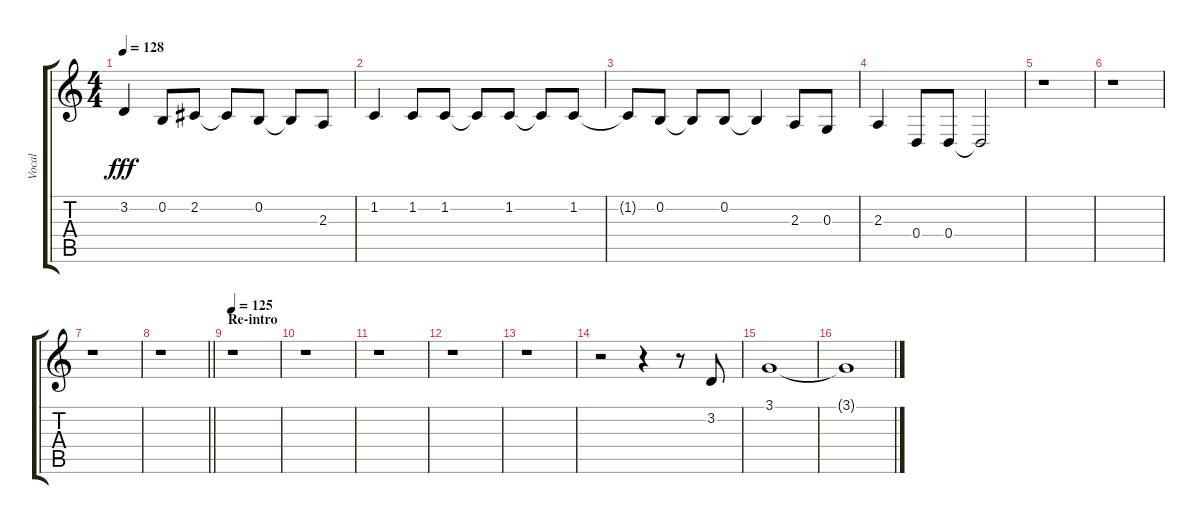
\track ("Vocal" "Vocal") {instrument bassoon}
\staff {score tabs}
\tuning (E4 B3 G3 D3 A2 E2) {hide}
\ts (4 4)
\tempo 128
\clef g2
\ks c
3.2.4{dy fff} 0.2.8 2.2.8 2.2{t}.8 0.2.8 0.2{t}.8 2.3.8 |
1.2.4 1.2.8 1.2.8 1.2{t}.8 1.2.8 1.2{t}.8 1.2.8 |
1.2{t}.8 0.2.8 0.2{t}.8 0.2.8 0.2{t}.4 2.3.8 0.3.8 |
2.3.4 0.4.8 0.4.8 0.4{t}.2 |
r.1 |
r.1 |
r.1 |
\barLineRight lightlight
r.1 |
\section ("" "Re-intro")
\tempo 125
r.1 |
r.1 |
r.1 |
r.1 |
r.1 |
r.2 r.4 r.8{volume 16} 3.2.8 |
3.1.1 |
3.1{t}.1
